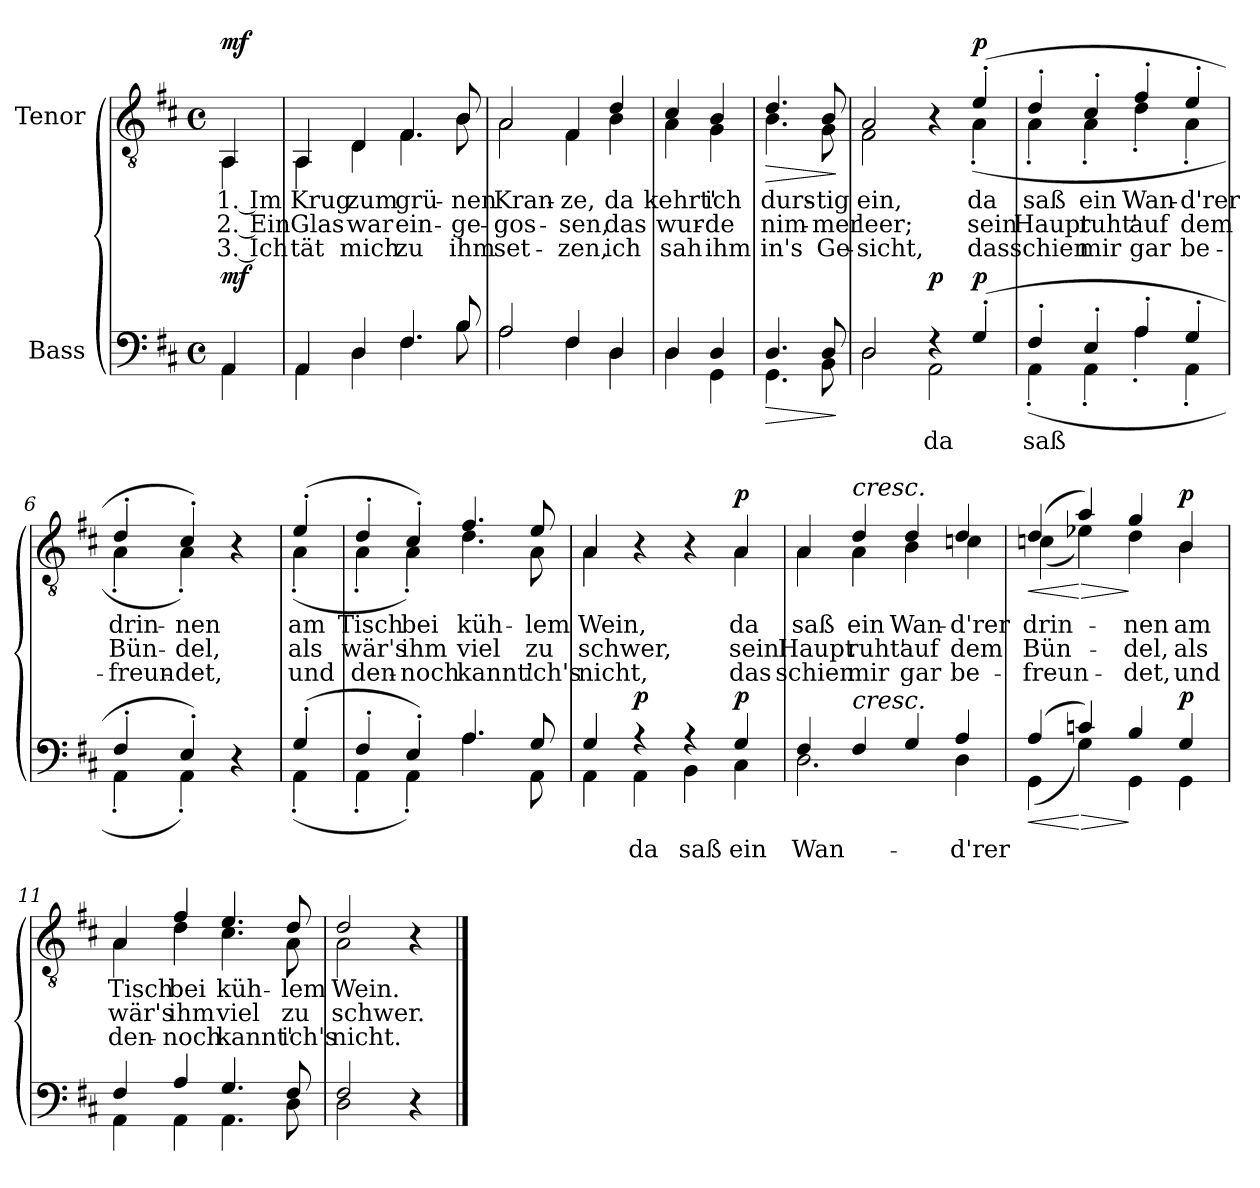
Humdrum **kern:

**kern	**text	**dynam	**kern	**text	**text	**text	**dynam
*part2	*part2	*part2	*part1	*part1	*part1	*part1	*part1
*staff2	*staff2	*staff2	*staff1	*staff1	*staff1	*staff1	*staff1
*I"Bass	*	*	*I"Tenor	*	*	*	*
*clefF4	*	*	*clefGv2	*	*	*	*
*k[f#c#]	*	*	*k[f#c#]	*	*	*	*
*M4/4	*	*	*M4/4	*	*	*	*
*met(c)	*	*	*met(c)	*	*	*	*
=	=	=	=	=	=	=	=
*^	*	*	*	*	*	*	*
!	!	!	!	!LO:TX:a:B:t=Einfach und ruhig erzählend	!	!	!	!
!	!	!	!LO:DY:a	!	!LO:LY:b	!LO:LY:b	!LO:LY:b	!LO:DY:a
*	*	*	*	*^	*	*	*	*
4AA/	4AA\	.	mf	4AA/	4AA\	1. Im	2. Ein	3. Ich	mf
=1	=1	=1	=1	=1	=1	=1	=1	=1	=1
!	!	!	!	!	!	!LO:LY:b	!LO:LY:b	!LO:LY:b	!
4AA/	4AA\	.	.	4AA/	4AA\	Krug	Glas	tät	.
!	!	!	!	!	!	!LO:LY:b	!LO:LY:b	!LO:LY:b	!
4D/	4D\	.	.	4D/	4D\	zum	war	mich	.
!	!	!	!	!	!	!LO:LY:b	!LO:LY:b	!LO:LY:b	!
4.F#/	4.F#\	.	.	4.F#/	4.F#\	grü-	ein-	zu	.
!	!	!	!	!	!	!LO:LY:b	!LO:LY:b	!LO:LY:b	!
8B/	8B\	.	.	8B/	8B\	-nen	-ge-	ihm	.
=2	=2	=2	=2	=2	=2	=2	=2	=2	=2
!	!	!	!	!	!	!LO:LY:b	!LO:LY:b	!LO:LY:b	!
2A/	2A\	.	.	2A/	2A\	Kran-	-gos-	set-	.
!	!	!	!	!	!	!LO:LY:b	!LO:LY:b	!LO:LY:b	!
4F#/	4F#\	.	.	4F#/	4F#\	-ze,	-sen,	-zen,	.
!	!	!	!	!	!	!LO:LY:b	!LO:LY:b	!LO:LY:b	!
4D/	4D\	.	.	4d/	4B\	da	das	ich	.
=3	=3	=3	=3	=3	=3	=3	=3	=3	=3
!	!	!	!	!	!	!LO:LY:b	!LO:LY:b	!LO:LY:b	!
4D/	4D\	.	.	4c#/	4A\	kehrt'	wur-	sah	.
!	!	!	!	!	!	!LO:LY:b	!LO:LY:b	!LO:LY:b	!
4D/	4GG\	.	.	4B/	4G\	ich	-de	ihm	.
!!LO:LB:g=z	!!
=3X1	=3X1	=3X1	=3X1	=3X1	=3X1	=3X1	=3X1	=3X1	=3X1
!	!	!	!LO:HP:b	!	!	!LO:LY:b	!LO:LY:b	!LO:LY:b	!LO:HP:b
4.D/	4.GG\	.	>	4.d/	4.B\	durs-	nim-	in's	>
!	!	!	!	!	!	!LO:LY:b	!LO:LY:b	!LO:LY:b	!
8D/	8BB\	.	.	8B/	8G\	-tig	-mer	Ge-	.
*v	*v	*	*	*	*	*	*	*	*
*	*	*	*v	*v	*	*	*	*
.	.	]	.	.	.	.	]
=4	=4	=4	=4	=4	=4	=4	=4
*^	*	*	*	*	*	*	*
!	!	!	!	!	!LO:LY:b	!LO:LY:b	!LO:LY:b	!
*	*	*	*	*^	*	*	*	*
2D/	2D\	.	.	2A/	2F#\	ein,	leer;	-sicht,	.
!	!	!LO:LY:b	!LO:DY:b	!	!	!	!	!	!
4r	2AA\	da	p	4r	4ryy	.	.	.	.
!	!	!	!LO:DY:a	!	!	!LO:LY:b	!LO:LY:b	!LO:LY:b	!LO:DY:a
(4G'/	.	.	p	(4e'/	(4A'\	da	sein	das	p
=5	=5	=5	=5	=5	=5	=5	=5	=5	=5
!	!	!LO:LY:b	!	!	!	!LO:LY:b	!LO:LY:b	!LO:LY:b	!
4F#'/	(4AA'\	saß	.	4d'/	4A'\	saß	Haupt	schien	.
!	!	!	!	!	!	!LO:LY:b	!LO:LY:b	!LO:LY:b	!
4E'/	4AA'\	.	.	4c#'/	4A'\	ein	ruht'	mir	.
!	!	!	!	!	!	!LO:LY:b	!LO:LY:b	!LO:LY:b	!
4A'/	4A'\	.	.	4f#'/	4d'\	Wan-	auf	gar	.
!	!	!	!	!	!	!LO:LY:b	!LO:LY:b	!LO:LY:b	!
4G'/	4AA'\	.	.	4e'/	4A'\	-d'rer	dem	be-	.
=6	=6	=6	=6	=6	=6	=6	=6	=6	=6
!	!	!	!	!	!	!LO:LY:b	!LO:LY:b	!LO:LY:b	!
4F#'/	4AA'\	.	.	4d'/	4A'\	drin-	Bün-	-freun-	.
!	!	!	!	!	!	!LO:LY:b	!LO:LY:b	!LO:LY:b	!
4E'/)	4AA'\)	.	.	4c#'/)	4A'\)	-nen	-del,	-det,	.
4r	4ryy	.	.	4r	4ryy	.	.	.	.
!!LO:LB:g=z	!!
=6X2	=6X2	=6X2	=6X2	=6X2	=6X2	=6X2	=6X2	=6X2	=6X2
!	!	!	!	!	!	!LO:LY:b	!LO:LY:b	!LO:LY:b	!
(4G'/	(4AA'\	.	.	(4e'/	(4A'\	am	als	und	.
=7	=7	=7	=7	=7	=7	=7	=7	=7	=7
!	!	!	!	!	!	!LO:LY:b	!LO:LY:b	!LO:LY:b	!
4F#'/	4AA'\	.	.	4d'/	4A'\	Tisch	wär's	den-	.
!	!	!	!	!	!	!LO:LY:b	!LO:LY:b	!LO:LY:b	!
4E'/)	4AA'\)	.	.	4c#'/)	4A'\)	bei	ihm	-noch	.
!	!	!	!	!	!	!LO:LY:b	!LO:LY:b	!LO:LY:b	!
4.A/	4.A\	.	.	4.f#/	4.d\	küh-	viel	kannt'	.
!	!	!	!	!	!	!LO:LY:b	!LO:LY:b	!LO:LY:b	!
8G/	8AA\	.	.	8e/	8A\	-lem	zu	ich's	.
=8	=8	=8	=8	=8	=8	=8	=8	=8	=8
!	!	!	!	!	!	!LO:LY:b	!LO:LY:b	!LO:LY:b	!
4G/	4AA\	.	.	4A/	4A\	Wein,	schwer,	nicht,	.
!	!	!LO:LY:b	!LO:DY:b	!	!	!	!	!	!
4r	4AA\	da	p	4r	4ryy	.	.	.	.
!	!	!LO:LY:b	!	!	!	!	!	!	!
4r	4BB\	saß	.	4r	4ryy	.	.	.	.
!	!	!LO:LY:b	!LO:DY:a	!	!	!LO:LY:b	!LO:LY:b	!LO:LY:b	!LO:DY:a
4G/	4C#\	ein	p	4A/	4A\	da	sein	das	p
=9	=9	=9	=9	=9	=9	=9	=9	=9	=9
!	!	!LO:LY:b	!	!	!	!LO:LY:b	!LO:LY:b	!LO:LY:b	!
4F#/	2.D\	Wan-	.	4A/	4A\	saß	Haupt	schien	.
!	!	!	!	!LO:TX:a:i:t=cresc.	!	!	!	!	!
!LO:TX:a:i:t=cresc.	!	!	!	!	!	!	!	!	!
!	!	!	!	!	!	!LO:LY:b	!LO:LY:b	!LO:LY:b	!
4F#/	.	.	.	4d/	4A\	ein	ruht'	mir	.
!	!	!	!	!	!	!LO:LY:b	!LO:LY:b	!LO:LY:b	!
4G/	.	.	.	4d/	4B\	Wan-	auf	gar	.
!	!	!LO:LY:b	!	!	!	!LO:LY:b	!LO:LY:b	!LO:LY:b	!
4A/	4D\	-d'rer	.	4d/	4cn\	-d'rer	dem	be-	.
!!LO:LB:g=z	!!
=10	=10	=10	=10	=10	=10	=10	=10	=10	=10
!	!	!	!LO:HP:b	!	!	!LO:LY:b	!LO:LY:b	!LO:LY:b	!LO:HP:b
(4A/	(4GG\	.	<	(4d/	(4cn\	drin-	Bün-	-freun-	<
!	!	!	!LO:HP:n=1:b	!	!	!	!	!	!LO:HP:n=1:b
4cn/)	4G\)	.	[ >	4a/)	4e-X\)	.	.	.	[ >
!	!	!	!	!	!	!LO:LY:b	!LO:LY:b	!LO:LY:b	!
4B/	4GG\	.	]	4g/	4d\	-nen	-del,	-det,	]
!	!	!	!LO:DY:a	!	!	!LO:LY:b	!LO:LY:b	!LO:LY:b	!LO:DY:a
4G/	4GG\	.	p	4B/	4B\	am	als	und	p
=11	=11	=11	=11	=11	=11	=11	=11	=11	=11
!	!	!	!	!	!	!LO:LY:b	!LO:LY:b	!LO:LY:b	!
4F#/	4AA\	.	.	4A/	4A\	Tisch	wär's	den-	.
!	!	!	!	!	!	!LO:LY:b	!LO:LY:b	!LO:LY:b	!
4A/	4AA\	.	.	4f#/	4d\	bei	ihm	-noch	.
!	!	!	!	!	!	!LO:LY:b	!LO:LY:b	!LO:LY:b	!
4.G/	4.AA\	.	.	4.e/	4.c#\	küh-	viel	kannt'	.
!	!	!	!	!	!	!LO:LY:b	!LO:LY:b	!LO:LY:b	!
8F#/	8D\	.	.	8d/	8A\	-lem	zu	ich's	.
=12	=12	=12	=12	=12	=12	=12	=12	=12	=12
!	!	!	!	!	!	!LO:LY:b	!LO:LY:b	!LO:LY:b	!
2F#/	2D\	.	.	2d/	2A\	Wein.	schwer.	nicht.	.
4r	4ryy	.	.	4r	4ryy	.	.	.	.
*v	*v	*	*	*	*	*	*	*	*
*	*	*	*v	*v	*	*	*	*
==	==	==	==	==	==	==	==
*-	*-	*-	*-	*-	*-	*-	*-
